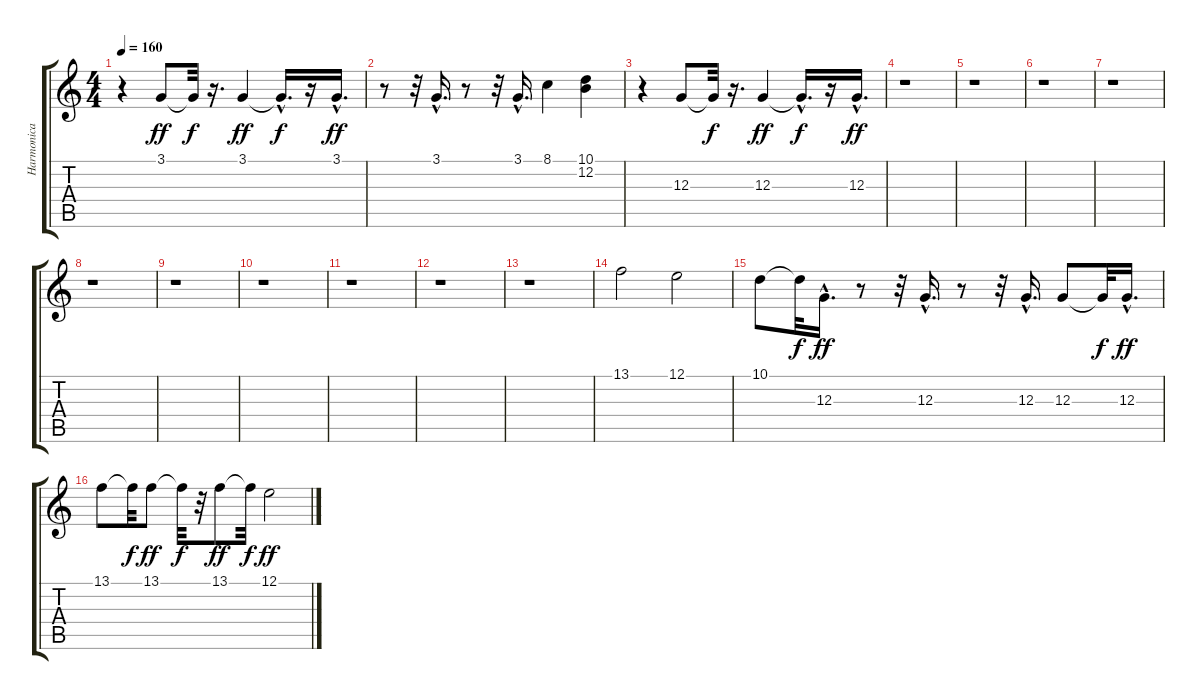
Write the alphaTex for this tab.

\track ("Harmonica" "Harmonica") {instrument harmonica}
\staff {score tabs}
\tuning (E4 B3 G3 D3 A2 E2) {hide}
\ts (4 4)
\tempo 160
\clef g2
\ks c
r.4{dy ff} 3.1.8 3.1{t}.32{dy f} r.16{d} 3.1.4{dy ff} 3.1{hac t}.16{d dy f} r.16 3.1{hac}.16{d dy ff} |
r.8 r.32 3.1{hac}.16{d} r.8 r.32 3.1{hac}.16{d} 8.1.4 (10.1 12.2).4 |
r.4 12.3.8 12.3{t}.32{dy f} r.16{d} 12.3.4{dy ff} 12.3{hac t}.16{d dy f} r.16 12.3{hac}.16{d dy ff} |
r.1 |
r.1 |
r.1 |
r.1 |
r.1 |
r.1 |
r.1 |
r.1 |
r.1 |
r.1 |
13.1.2 12.1.2 |
10.1.8 10.1{t}.32{dy f} 12.3{hac}.16{d dy ff} r.8 r.32 12.3{hac}.16{d} r.8 r.32 12.3{hac}.16{d} 12.3.8 12.3{t}.32{dy f} 12.3{hac}.16{d dy ff} |
13.1.8 13.1{t}.32{dy f} 13.1.8{dy ff} 13.1{t}.32{dy f} r.32 13.1.8{dy ff} 13.1{t}.32{dy f} 12.1.2{dy ff}
